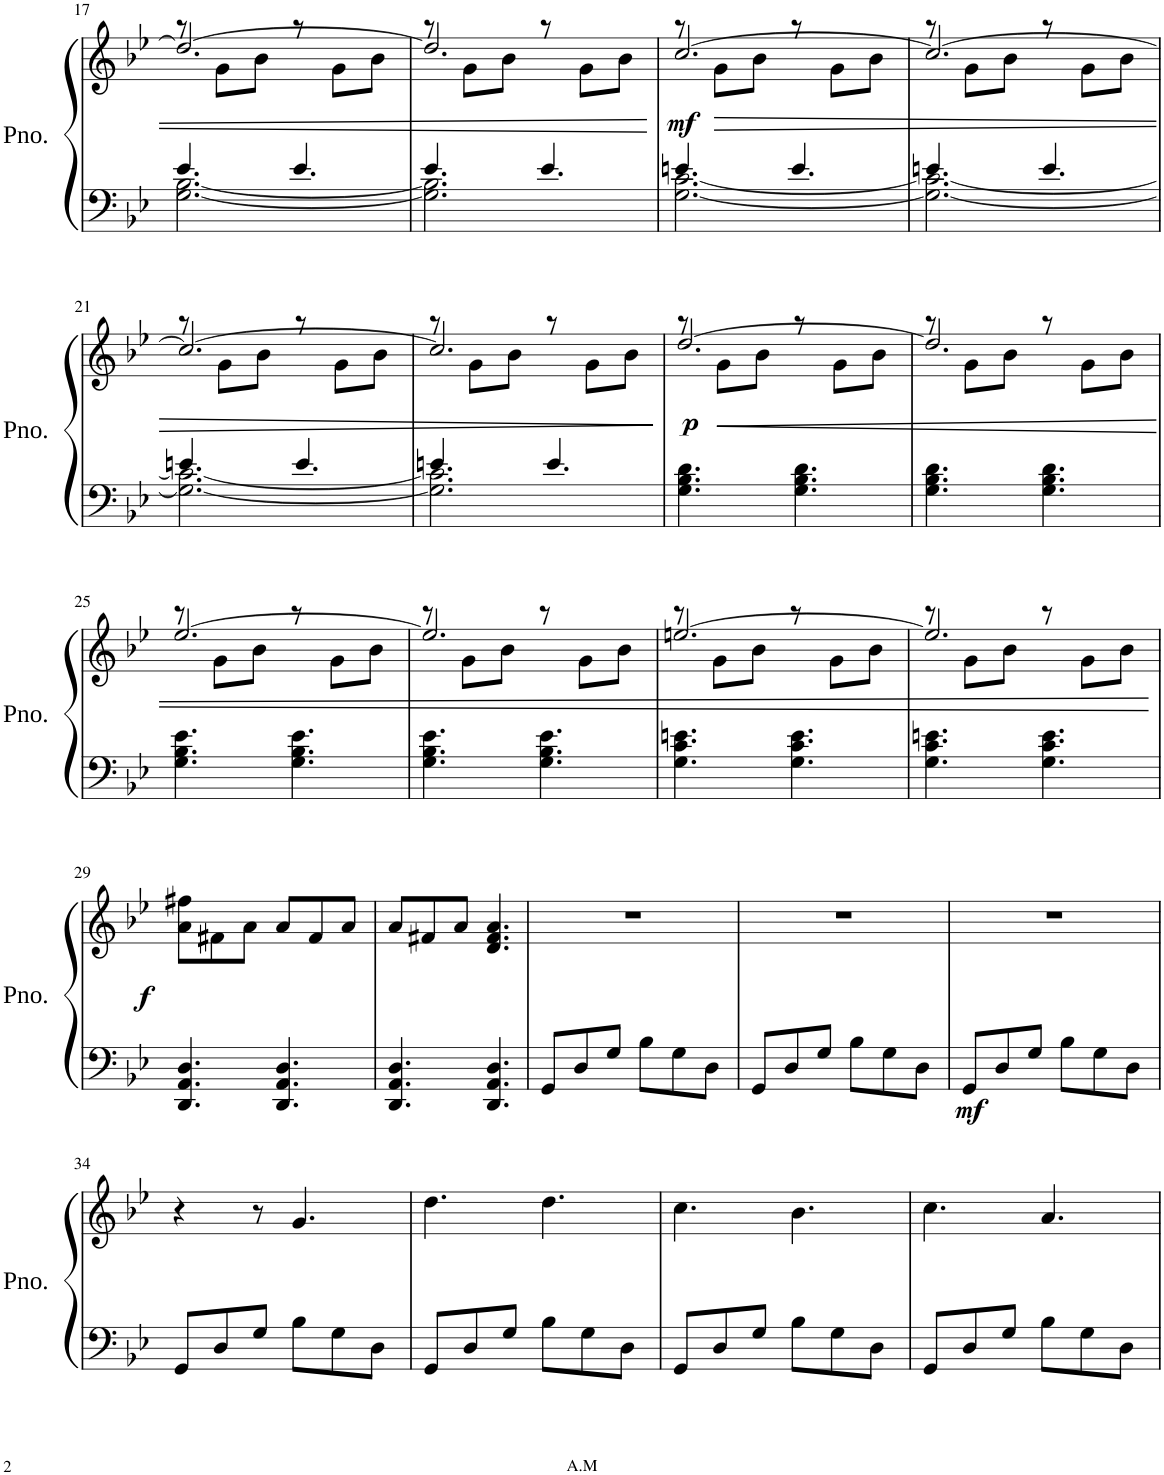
**kern	**kern	**dynam
*part1	*part1	*part1
*staff2	*staff1	*staff1/2
*I"Piano	*	*
*I'Pno.	*	*
!!LO:PB:g=z
*clefF4	*clefG2	*
*k[b-e-]	*k[b-e-]	*
*M6/8	*M6/8	*
=17	=17	=17
*^	*^	*
[2.G\ [2.B-\	4.e-/	8r	2.dd/_	.
.	.	8g\L	.	.
.	.	8b-\J	.	.
.	4.e-/	8r	.	.
.	.	8g\L	.	.
.	.	8b-\J	.	.
=18	=18	=18	=18	=18
2.G\] 2.B-\]	4.e-/	8r	2.dd/]	.
.	.	8g\L	.	.
.	.	8b-\J	.	.
.	4.e-/	8r	.	.
.	.	8g\L	.	.
.	.	8b-\J	.	.
=19	=19	=19	=19	=19
!	!	!	!	!LO:DY:b
[2.G\ [2.c\	4.en/	8r	[2.cc/	mf
!	!	!	!	!LO:HP:b
.	.	8g\L	.	>
.	.	8b-\J	.	.
.	4.e/	8r	.	.
.	.	8g\L	.	.
.	.	8b-\J	.	.
=20	=20	=20	=20	=20
2.G\_ 2.c\_	4.en/	8r	2.cc/_	.
.	.	8g\L	.	.
.	.	8b-\J	.	.
.	4.e/	8r	.	.
.	.	8g\L	.	.
.	.	8b-\J	.	.
!!LO:LB:g=z	!!
=21	=21	=21	=21	=21
2.G\_ 2.c\_	4.en/	8r	2.cc/_	.
.	.	8g\L	.	.
.	.	8b-\J	.	.
.	4.e/	8r	.	.
.	.	8g\L	.	.
.	.	8b-\J	.	.
=22	=22	=22	=22	=22
2.G\] 2.c\]	4.en/	8r	2.cc/]	.
.	.	8g\L	.	.
.	.	8b-\J	.	.
.	4.e/	8r	.	.
.	.	8g\L	.	.
.	.	8b-\J	.	.
*v	*v	*	*	*
*	*v	*v	*
.	.	]
=23	=23	=23
*	*^	*
!	!	!	!LO:DY:b
4.G\ 4.B-\ 4.d\	8r	[2.dd/	p
!	!	!	!LO:HP:b
.	8g\L	.	<
.	8b-\J	.	.
4.G\ 4.B-\ 4.d\	8r	.	.
.	8g\L	.	.
.	8b-\J	.	.
=24	=24	=24	=24
4.G\ 4.B-\ 4.d\	8r	2.dd/]	.
.	8g\L	.	.
.	8b-\J	.	.
4.G\ 4.B-\ 4.d\	8r	.	.
.	8g\L	.	.
.	8b-\J	.	.
!!LO:LB:g=z	!!
=25	=25	=25	=25
4.G\ 4.B-\ 4.e-\	8r	[2.ee-/	.
.	8g\L	.	.
.	8b-\J	.	.
4.G\ 4.B-\ 4.e-\	8r	.	.
.	8g\L	.	.
.	8b-\J	.	.
=26	=26	=26	=26
4.G\ 4.B-\ 4.e-\	8r	2.ee-/]	.
.	8g\L	.	.
.	8b-\J	.	.
4.G\ 4.B-\ 4.e-\	8r	.	.
.	8g\L	.	.
.	8b-\J	.	.
=27	=27	=27	=27
4.G\ 4.c\ 4.en\	8r	[2.een/	.
.	8g\L	.	.
.	8b-\J	.	.
4.G\ 4.c\ 4.e\	8r	.	.
.	8g\L	.	.
.	8b-\J	.	.
=28	=28	=28	=28
4.G\ 4.c\ 4.en\	8r	2.ee/]	.
.	8g\L	.	.
.	8b-\J	.	.
4.G\ 4.c\ 4.e\	8r	.	.
.	8g\L	.	.
.	8b-\J	.	.
*	*v	*v	*
.	.	[
!!LO:LB:g=z
=29	=29	=29
!	!	!LO:DY:b
4.DD/ 4.AA/ 4.D/	8a\ 8ff#X\L	f
.	8f#X\	.
.	8a\J	.
4.DD/ 4.AA/ 4.D/	8a/L	.
.	8f#/	.
.	8a/J	.
=30	=30	=30
4.DD/ 4.AA/ 4.D/	8a/L	.
.	8f#X/	.
.	8a/J	.
4.DD/ 4.AA/ 4.D/	4.d/ 4.f#/ 4.a/	.
=31	=31	=31
8GG/L	2.r	.
8D/	.	.
8G/J	.	.
8B-\L	.	.
8G\	.	.
8D\J	.	.
=32	=32	=32
8GG/L	2.r	.
8D/	.	.
8G/J	.	.
8B-\L	.	.
8G\	.	.
8D\J	.	.
=33	=33	=33
!	!	!LO:DY:b=2
8GG/L	2.r	mf
8D/	.	.
8G/J	.	.
8B-\L	.	.
8G\	.	.
8D\J	.	.
!!LO:LB:g=z
=34	=34	=34
8GG/L	4r	.
8D/	.	.
8G/J	8r	.
8B-\L	4.g/	.
8G\	.	.
8D\J	.	.
=35	=35	=35
8GG/L	4.dd\	.
8D/	.	.
8G/J	.	.
8B-\L	4.dd\	.
8G\	.	.
8D\J	.	.
=36	=36	=36
8GG/L	4.cc\	.
8D/	.	.
8G/J	.	.
8B-\L	4.b-\	.
8G\	.	.
8D\J	.	.
=37	=37	=37
8GG/L	4.cc\	.
8D/	.	.
8G/J	.	.
8B-\L	4.a/	.
8G\	.	.
8D\J	.	.
=	=	=
*-	*-	*-
